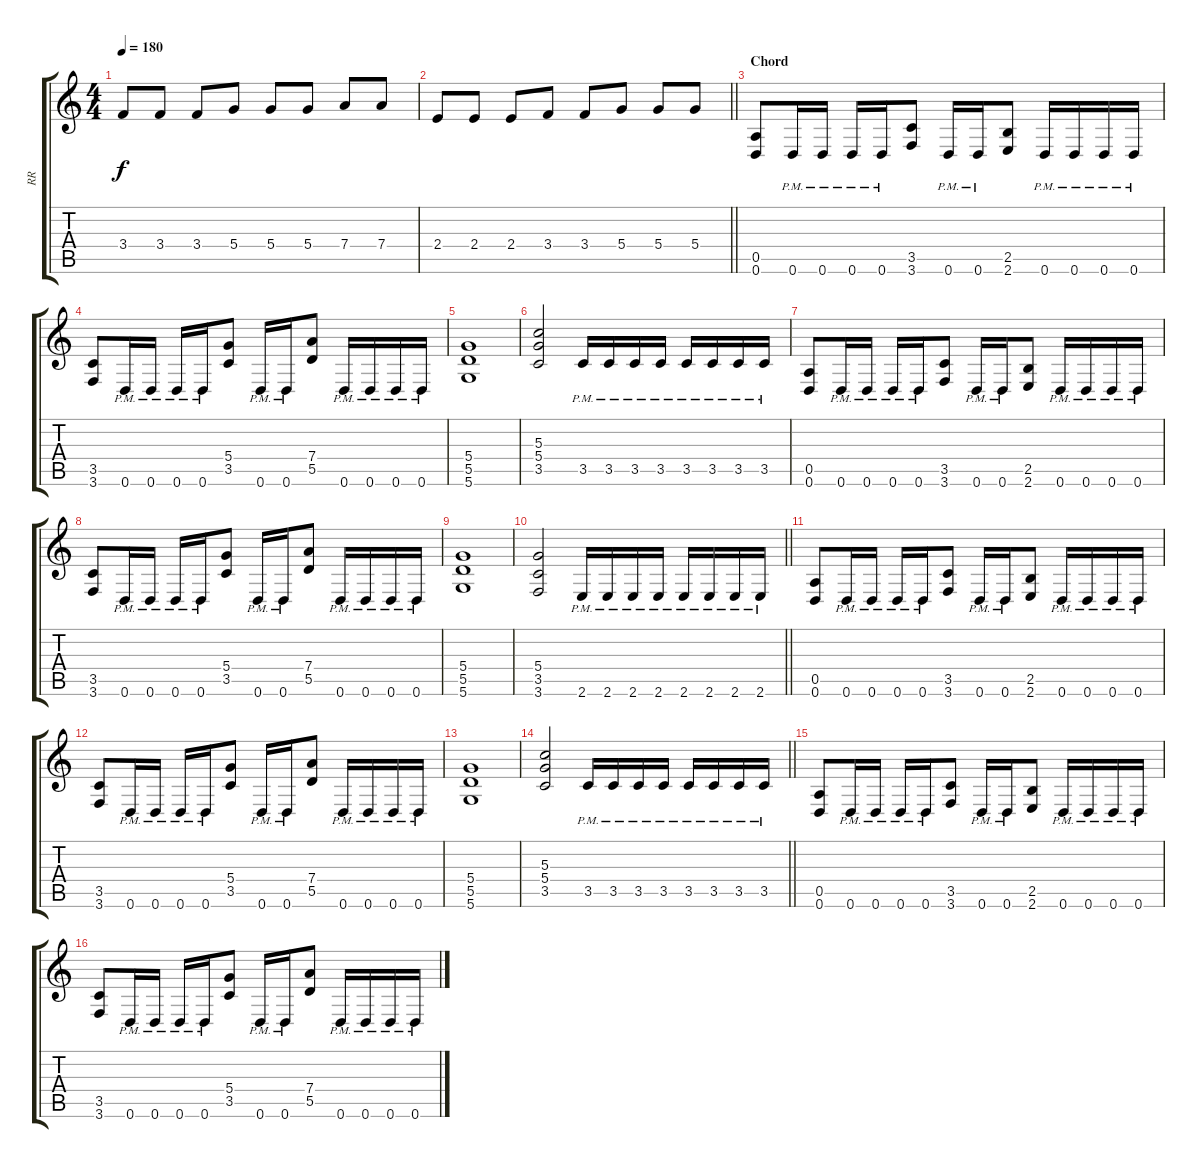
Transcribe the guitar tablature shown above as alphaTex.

\track ("RR" "RR") {instrument overdrivenguitar}
\staff {score tabs}
\tuning (E4 B3 G3 D3 A2 D2) {hide}
\ts (4 4)
\tempo 180
\clef g2
\ks c
3.4.8{dy f} 3.4.8 3.4.8 5.4.8 5.4.8 5.4.8 7.4.8 7.4.8 |
\barLineRight lightlight
2.4.8 2.4.8 2.4.8 3.4.8 3.4.8 5.4.8 5.4.8 5.4.8 |
\section ("" "Chord")
(0.5 0.6).8 0.6{pm}.16 0.6{pm}.16 0.6{pm}.16 0.6{pm}.16 (3.5 3.6).8 0.6{pm}.16 0.6{pm}.16 (2.5 2.6).8 0.6{pm}.16 0.6{pm}.16 0.6{pm}.16 0.6{pm}.16 |
(3.5 3.6).8 0.6{pm}.16 0.6{pm}.16 0.6{pm}.16 0.6{pm}.16 (5.4 3.5).8 0.6{pm}.16 0.6{pm}.16 (7.4 5.5).8 0.6{pm}.16 0.6{pm}.16 0.6{pm}.16 0.6{pm}.16 |
(5.4 5.5 5.6).1 |
(5.3 5.4 3.5).2 3.5{pm}.16 3.5{pm}.16 3.5{pm}.16 3.5{pm}.16 3.5{pm}.16 3.5{pm}.16 3.5{pm}.16 3.5{pm}.16 |
(0.5 0.6).8 0.6{pm}.16 0.6{pm}.16 0.6{pm}.16 0.6{pm}.16 (3.5 3.6).8 0.6{pm}.16 0.6{pm}.16 (2.5 2.6).8 0.6{pm}.16 0.6{pm}.16 0.6{pm}.16 0.6{pm}.16 |
(3.5 3.6).8 0.6{pm}.16 0.6{pm}.16 0.6{pm}.16 0.6{pm}.16 (5.4 3.5).8 0.6{pm}.16 0.6{pm}.16 (7.4 5.5).8 0.6{pm}.16 0.6{pm}.16 0.6{pm}.16 0.6{pm}.16 |
(5.4 5.5 5.6).1 |
\barLineRight lightlight
(5.4 3.5 3.6).2 2.6{pm}.16 2.6{pm}.16 2.6{pm}.16 2.6{pm}.16 2.6{pm}.16 2.6{pm}.16 2.6{pm}.16 2.6{pm}.16 |
(0.5 0.6).8 0.6{pm}.16 0.6{pm}.16 0.6{pm}.16 0.6{pm}.16 (3.5 3.6).8 0.6{pm}.16 0.6{pm}.16 (2.5 2.6).8 0.6{pm}.16 0.6{pm}.16 0.6{pm}.16 0.6{pm}.16 |
(3.5 3.6).8 0.6{pm}.16 0.6{pm}.16 0.6{pm}.16 0.6{pm}.16 (5.4 3.5).8 0.6{pm}.16 0.6{pm}.16 (7.4 5.5).8 0.6{pm}.16 0.6{pm}.16 0.6{pm}.16 0.6{pm}.16 |
(5.4 5.5 5.6).1 |
\barLineRight lightlight
(5.3 5.4 3.5).2 3.5{pm}.16 3.5{pm}.16 3.5{pm}.16 3.5{pm}.16 3.5{pm}.16 3.5{pm}.16 3.5{pm}.16 3.5{pm}.16 |
(0.5 0.6).8 0.6{pm}.16 0.6{pm}.16 0.6{pm}.16 0.6{pm}.16 (3.5 3.6).8 0.6{pm}.16 0.6{pm}.16 (2.5 2.6).8 0.6{pm}.16 0.6{pm}.16 0.6{pm}.16 0.6{pm}.16 |
(3.5 3.6).8 0.6{pm}.16 0.6{pm}.16 0.6{pm}.16 0.6{pm}.16 (5.4 3.5).8 0.6{pm}.16 0.6{pm}.16 (7.4 5.5).8 0.6{pm}.16 0.6{pm}.16 0.6{pm}.16 0.6{pm}.16
